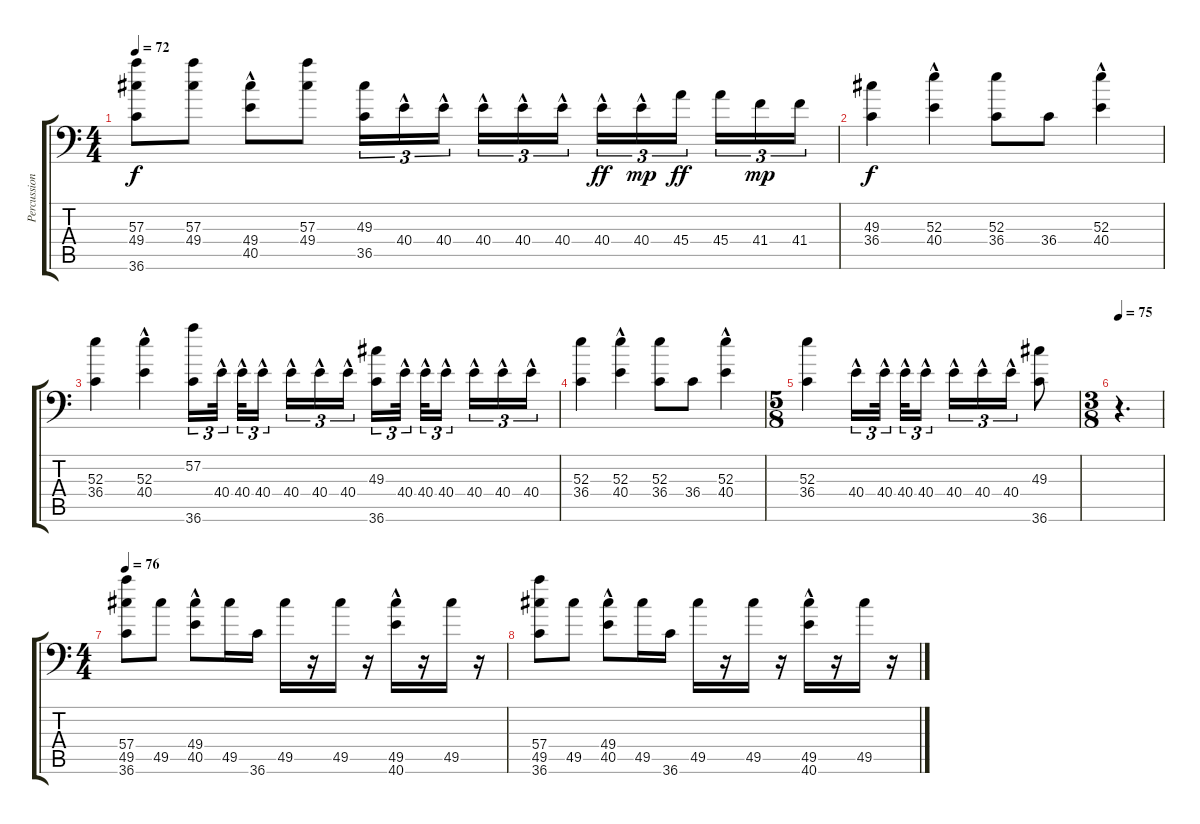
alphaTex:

\track ("Percussion" "Percussion") {instrument acousticgrandpiano}
\staff {score tabs}
\tuning (C-1 C-1 C-1 C-1 C-1 C-1) {hide}
\ts (4 4)
\tempo 72
\clef f4
\ks c
(57.3 49.4 36.6).8{dy f} (57.3 49.4).8 (49.4 40.5{hac}).8 (57.3 49.4).8 (49.3 36.5).16{tu (3 2)} 40.4{hac}.16{tu (3 2)} 40.4{hac}.16{tu (3 2)} 40.4{hac}.16{tu (3 2)} 40.4{hac}.16{tu (3 2)} 40.4{hac}.16{tu (3 2)} 40.4{hac}.16{tu (3 2) dy ff} 40.4{hac}.16{tu (3 2) dy mp} 45.4.16{tu (3 2) dy ff} 45.4.16{tu (3 2)} 41.4.16{tu (3 2) dy mp} 41.4.16{tu (3 2)} |
(49.3 36.4).4{dy f} (52.3 40.4{hac}).4 (52.3 36.4).8 36.4.8 (52.3 40.4{hac}).4 |
(52.3 36.4).4 (52.3 40.4{hac}).4 (57.2 36.6).16{tu (3 2)} 40.4{hac}.32{tu (3 2)} 40.4{hac}.32{tu (3 2)} 40.4{hac}.16{tu (3 2)} 40.4{hac}.16{tu (3 2)} 40.4{hac}.16{tu (3 2)} 40.4{hac}.16{tu (3 2)} (49.3 36.6).16{tu (3 2)} 40.4{hac}.32{tu (3 2)} 40.4{hac}.32{tu (3 2)} 40.4{hac}.16{tu (3 2)} 40.4{hac}.16{tu (3 2)} 40.4{hac}.16{tu (3 2)} 40.4{hac}.16{tu (3 2)} |
(52.3 36.4).4 (52.3 40.4{hac}).4 (52.3 36.4).8 36.4.8 (52.3 40.4{hac}).4 |
\ts (5 8)
(52.3 36.4).4 40.4{hac}.16{tu (3 2)} 40.4{hac}.32{tu (3 2)} 40.4{hac}.32{tu (3 2)} 40.4{hac}.16{tu (3 2)} 40.4{hac}.16{tu (3 2)} 40.4{hac}.16{tu (3 2)} 40.4{hac}.16{tu (3 2)} (49.3 36.6).8 |
\ts (3 8)
\tempo 75
r.4{d} |
\ts (4 4)
\tempo 76
(57.4 49.5 36.6).8 49.5.8 (49.4 40.5{hac}).8 49.5.16 36.6.16 49.5.16 r.16 49.5.16 r.16 (49.5 40.6{hac}).16 r.16 49.5.16 r.16 |
(57.4 49.5 36.6).8 49.5.8 (49.4 40.5{hac}).8 49.5.16 36.6.16 49.5.16 r.16 49.5.16 r.16 (49.5 40.6{hac}).16 r.16 49.5.16 r.16
